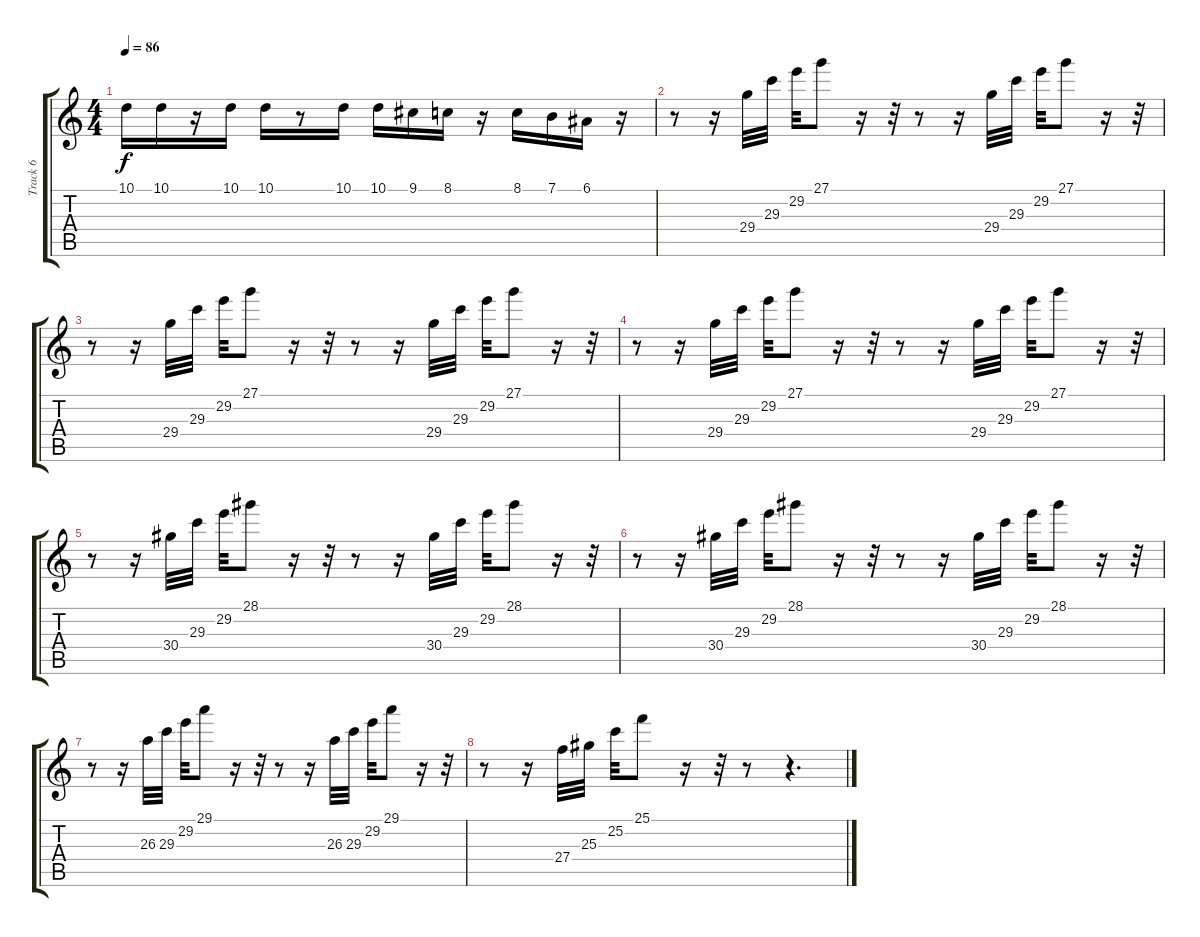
\track ("Track 6" "Track 6") {instrument flute}
\staff {score tabs}
\tuning (E4 B3 G3 D3 A2 E2) {hide}
\ts (4 4)
\tempo 86
\clef g2
\ks c
10.1.16{dy f} 10.1.16 r.16 10.1.16 10.1.16 r.8 10.1.16 10.1.16 9.1.16 8.1.16 r.16 8.1.16 7.1.16 6.1.16 r.16 |
r.8{instrument flute} r.16 29.4.32 29.3.32 29.2.32 27.1.8 r.16 r.32 r.8 r.16 29.4.32 29.3.32 29.2.32 27.1.8 r.16 r.32 |
r.8 r.16 29.4.32 29.3.32 29.2.32 27.1.8 r.16 r.32 r.8 r.16 29.4.32 29.3.32 29.2.32 27.1.8 r.16 r.32 |
r.8 r.16 29.4.32 29.3.32 29.2.32 27.1.8 r.16 r.32 r.8 r.16 29.4.32 29.3.32 29.2.32 27.1.8 r.16 r.32 |
r.8 r.16 30.4.32 29.3.32 29.2.32 28.1.8 r.16 r.32 r.8 r.16 30.4.32 29.3.32 29.2.32 28.1.8 r.16 r.32 |
r.8 r.16 30.4.32 29.3.32 29.2.32 28.1.8 r.16 r.32 r.8 r.16 30.4.32 29.3.32 29.2.32 28.1.8 r.16 r.32 |
r.8 r.16 26.3.32 29.3.32 29.2.32 29.1.8 r.16 r.32 r.8 r.16 26.3.32 29.3.32 29.2.32 29.1.8 r.16 r.32 |
r.8 r.16 27.4.32 25.3.32 25.2.32 25.1.8 r.16 r.32 r.8 r.4{d}
